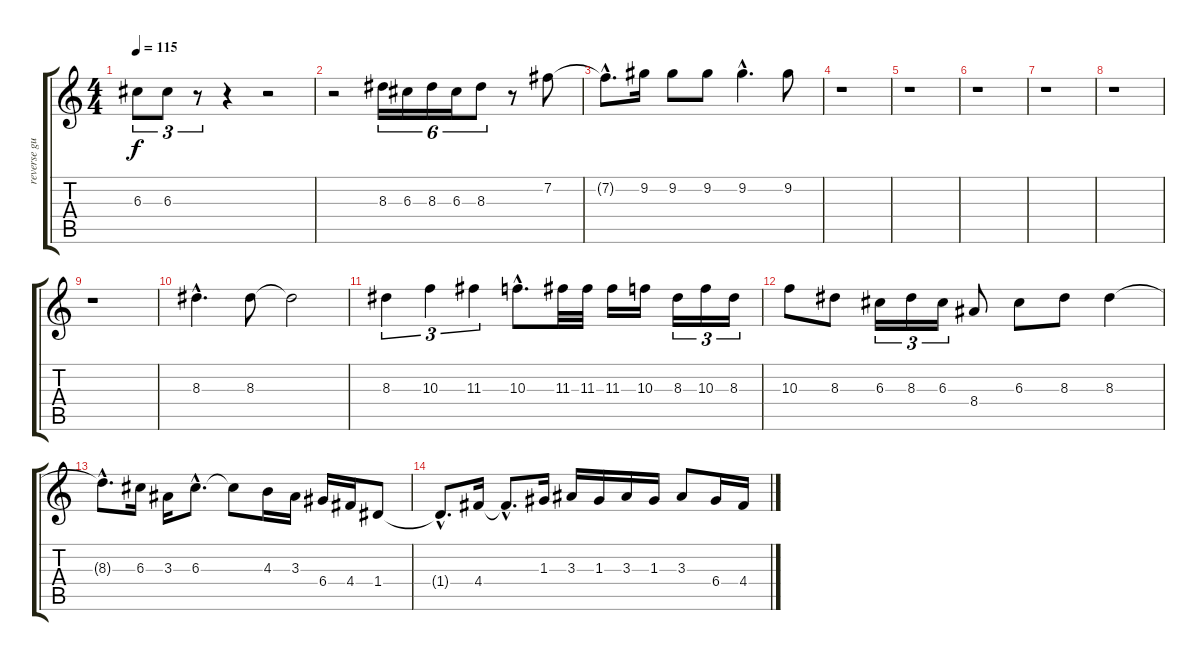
\track ("reverse guitar" "reverse gu") {instrument electricguitarclean}
\staff {score tabs}
\tuning (E4 B3 G3 D3 A2 E2) {hide}
\ts (4 4)
\tempo 115
\clef g2
\ks c
6.3.8{tu (3 2) dy f} 6.3.8{tu (3 2)} r.8{tu (3 2)} r.4 r.2 |
r.2 8.3.16{tu (6 4)} 6.3.16{tu (6 4)} 8.3.16{tu (6 4)} 6.3.16{tu (6 4)} 8.3.8{tu (6 4)} r.8 7.2.8 |
7.2{hac t}.8{d} 9.2.16 9.2.8 9.2.8 9.2{hac}.4{d} 9.2.8 |
r.1 |
r.1 |
r.1 |
r.1 |
r.1 |
r.1 |
8.3{hac}.4{d} 8.3.8 8.3{t}.2 |
8.3.4{tu (3 2)} 10.3.4{tu (3 2)} 11.3.4{tu (3 2)} 10.3{hac}.8{d} 11.3.32 11.3.32 11.3.16 10.3.16 8.3.16{tu (3 2)} 10.3.16{tu (3 2)} 8.3.16{tu (3 2)} |
10.3.8{volume 10} 8.3.8 6.3.16{tu (3 2)} 8.3.16{tu (3 2)} 6.3.16{tu (3 2)} 8.4.8 6.3.8 8.3.8 8.3.4 |
8.3{hac t}.8{d volume 7} 6.3.16 3.3.16 6.3{hac}.8{d} 6.3{t}.8 4.3.16 3.3.16 6.4.16 4.4.16 1.4.8 |
1.4{hac t}.8{d volume 4} 4.4.16 4.4{hac t}.8{d} 1.3.16 3.3.16 1.3.16 3.3.16 1.3.16 3.3.8 6.4.16 4.4.16
